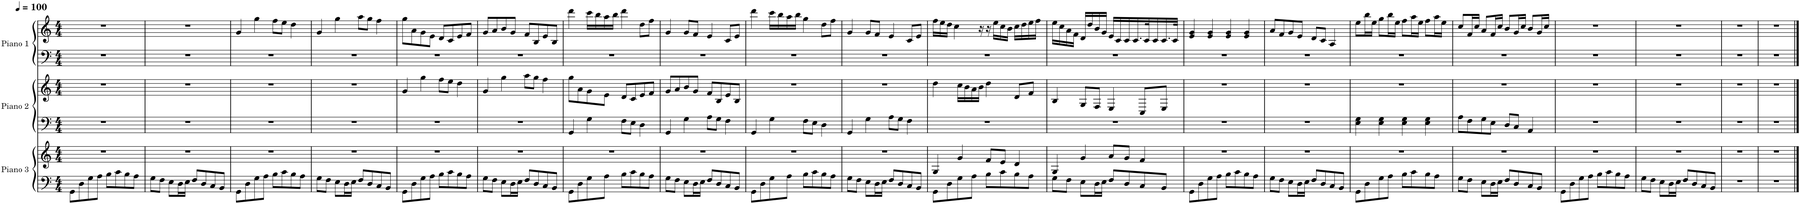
**kern	**kern	**kern	**kern	**kern	**kern
*part3	*part3	*part2	*part2	*part1	*part1
*staff6	*staff5	*staff4	*staff3	*staff2	*staff1
*I"Piano 3	*	*I"Piano 2	*	*I"Piano 1	*
*I'Pno. 3	*	*I'Pno. 2	*	*I'Pno. 1	*
*clefF4	*clefG2	*clefF4	*clefG2	*clefF4	*clefG2
*k[]	*k[]	*k[]	*k[]	*k[]	*k[]
*M4/4	*M4/4	*M4/4	*M4/4	*M4/4	*M4/4
*MM100	*MM100	*MM100	*MM100	*MM100	*MM100
=1	=1	=1	=1	=1	=1
8GG\L	1r	1r	1r	1r	1r
8D\	.	.	.	.	.
8G\	.	.	.	.	.
8A\J	.	.	.	.	.
8B\L	.	.	.	.	.
8c\	.	.	.	.	.
8B\	.	.	.	.	.
8A\J	.	.	.	.	.
=2	=2	=2	=2	=2	=2
8G\L	1r	1r	1r	1r	1r
8F\J	.	.	.	.	.
8E\L	.	.	.	.	.
16D\L	.	.	.	.	.
16E\JJ	.	.	.	.	.
8F/L	.	.	.	.	.
8D/	.	.	.	.	.
8C/	.	.	.	.	.
8BB/J	.	.	.	.	.
=3	=3	=3	=3	=3	=3
8GG\L	1r	1r	1r	1r	4g/
8D\	.	.	.	.	.
8G\	.	.	.	.	4gg\
8A\J	.	.	.	.	.
8B\L	.	.	.	.	8ff\L
8c\	.	.	.	.	8ee\J
8B\	.	.	.	.	4dd\
8A\J	.	.	.	.	.
=4	=4	=4	=4	=4	=4
8G\L	1r	1r	1r	1r	4g/
8F\J	.	.	.	.	.
8E\L	.	.	.	.	4gg\
16D\L	.	.	.	.	.
16E\JJ	.	.	.	.	.
8F/L	.	.	.	.	8aa\L
8D/	.	.	.	.	8gg\J
8C/	.	.	.	.	4ff\
8BB/J	.	.	.	.	.
=5	=5	=5	=5	=5	=5
8GG\L	1r	1r	4g/	1r	8gg\L
8D\	.	.	.	.	8a\
8G\	.	.	4gg\	.	8g\
8A\J	.	.	.	.	8e\J
8B\L	.	.	8ff\L	.	8d/L
8c\	.	.	8ee\J	.	8c/
8B\	.	.	4dd\	.	8e/
8A\J	.	.	.	.	8f/J
=6	=6	=6	=6	=6	=6
8G\L	1r	1r	4g/	1r	8g/L
8F\J	.	.	.	.	8a/
8E\L	.	.	4gg\	.	8b/
16D\L	.	.	.	.	8g/J
16E\JJ	.	.	.	.	.
8F/L	.	.	8aa\L	.	8f/L
8D/	.	.	8gg\J	.	8B/
8C/	.	.	4ff\	.	8e/
8BB/J	.	.	.	.	8B/J
=7	=7	=7	=7	=7	=7
8GG\L	1r	4GG/	8gg\L	1r	4ddd\
8D\	.	.	8a\	.	.
8G\	.	4G\	8g\	.	16ccc\LL
.	.	.	.	.	16bb\
8A\J	.	.	8e\J	.	16aa\
.	.	.	.	.	16bb\JJ
8B\L	.	8F\L	8d/L	.	4ddd\
8c\	.	8E\J	8c/	.	.
8B\	.	4D\	8e/	.	8dd\L
8A\J	.	.	8f/J	.	8ff\J
=8	=8	=8	=8	=8	=8
8G\L	1r	4GG/	8g/L	1r	4g/
8F\J	.	.	8a/	.	.
8E\L	.	4G\	8b/	.	8g/L
16D\L	.	.	8g/J	.	8f/J
16E\JJ	.	.	.	.	.
8F/L	.	8A\L	8f/L	.	4e/
8D/	.	8G\J	8B/	.	.
8C/	.	4F\	8e/	.	8c/L
8BB/J	.	.	8B/J	.	8e/J
=9	=9	=9	=9	=9	=9
8GG\L	1r	4GG/	1r	1r	4ddd\
8D\	.	.	.	.	.
8G\	.	4G\	.	.	16ccc\LL
.	.	.	.	.	16bb\
8A\J	.	.	.	.	16aa\
.	.	.	.	.	16bb\JJ
8B\L	.	8F\L	.	.	4gg\
8c\	.	8E\J	.	.	.
8B\	.	4D\	.	.	8dd\L
8A\J	.	.	.	.	8ff\J
=10	=10	=10	=10	=10	=10
8G\L	1r	4GG/	1r	1r	4g/
8F\J	.	.	.	.	.
8E\L	.	4G\	.	.	8g/L
16D\L	.	.	.	.	8f/J
16E\JJ	.	.	.	.	.
8F/L	.	8A\L	.	.	4e/
8D/	.	8G\J	.	.	.
8C/	.	4F\	.	.	8c/L
8BB/J	.	.	.	.	8e/J
=11	=11	=11	=11	=11	=11
8GG\L	4G/	1r	4dd\	1r	16ff\LL
.	.	.	.	.	16ee\
8D\	.	.	.	.	16dd\JJ
.	.	.	.	.	4cc\
8G\	4g/	.	16cc\LL	.	.
.	.	.	16b\	.	.
8A\J	.	.	16a\	.	.
.	.	.	16b\JJ	.	16r
8B\L	8f/L	.	4dd\	.	16r
.	.	.	.	.	16ee\LL
8c\	8e/J	.	.	.	16cc\
.	.	.	.	.	16b\JJ
8B\	4d/	.	8d/L	.	16cc\LL
.	.	.	.	.	16dd\
8A\J	.	.	8f/J	.	16ee\
.	.	.	.	.	16ff\JJ
=12	=12	=12	=12	=12	=12
8G\L	4G/	1r	4B/	1r	16ee\LL
.	.	.	.	.	16cc\
8F\J	.	.	.	.	16a\
.	.	.	.	.	16f\JJ
8E\L	4g/	.	8G/L	.	16d/LL
.	.	.	.	.	16dd/
16D\L	.	.	8F/J	.	16b/
16E\JJ	.	.	.	.	16g/JJ
8F/L	8a/L	.	4E/	.	16e/LL
.	.	.	.	.	16c/
8D/	8g/J	.	.	.	16c/
.	.	.	.	.	16.c/
8C/	4f/	.	8C/L	.	.
.	.	.	.	.	32c/K
.	.	.	.	.	16c/
8BB/J	.	.	8E/J	.	16.c/
.	.	.	.	.	32c/JJk
=13	=13	=13	=13	=13	=13
8GG\L	1r	1r	1r	1r	4e/ 4g/
8D\	.	.	.	.	.
8G\	.	.	.	.	4e/ 4g/
8A\J	.	.	.	.	.
8B\L	.	.	.	.	4e/ 4g/
8c\	.	.	.	.	.
8B\	.	.	.	.	4e/ 4g/
8A\J	.	.	.	.	.
=14	=14	=14	=14	=14	=14
8G\L	1r	1r	1r	1r	8a/L
8F\J	.	.	.	.	8f/
8E\L	.	.	.	.	8g/
16D\L	.	.	.	.	8e/J
16E\JJ	.	.	.	.	.
8F/L	.	.	.	.	8d/L
8D/	.	.	.	.	8c/J
8C/	.	.	.	.	4A/
8BB/J	.	.	.	.	.
=15	=15	=15	=15	=15	=15
8GG\L	1r	4E\ 4G\	1r	1r	8ee\L
8D\	.	.	.	.	16bb\L
.	.	.	.	.	16ee\JJ
8G\	.	4E\ 4G\	.	.	8gg\L
8A\J	.	.	.	.	16bb\L
.	.	.	.	.	16ee\JJ
8B\L	.	4E\ 4G\	.	.	8ff\L
8c\	.	.	.	.	16aa\L
.	.	.	.	.	16ee\JJ
8B\	.	4E\ 4G\	.	.	8ff\L
8A\J	.	.	.	.	16aa\L
.	.	.	.	.	16ee\JJ
=16	=16	=16	=16	=16	=16
8G\L	1r	8A\L	1r	1r	8cc/L
8F\J	.	8F\	.	.	16f/L
.	.	.	.	.	16cc/JJ
8E\L	.	8G\	.	.	8a/L
16D\L	.	8E\J	.	.	16f/L
16E\JJ	.	.	.	.	16cc/JJ
8F/L	.	8D/L	.	.	8b/L
8D/	.	8C/J	.	.	16g/L
.	.	.	.	.	16cc/JJ
8C/	.	4AA/	.	.	8b/L
8BB/J	.	.	.	.	16g/L
.	.	.	.	.	16cc/JJ
=17	=17	=17	=17	=17	=17
8GG\L	1r	1r	1r	1r	1r
8D\	.	.	.	.	.
8G\	.	.	.	.	.
8A\J	.	.	.	.	.
8B\L	.	.	.	.	.
8c\	.	.	.	.	.
8B\	.	.	.	.	.
8A\J	.	.	.	.	.
=18	=18	=18	=18	=18	=18
8G\L	1r	1r	1r	1r	1r
8F\J	.	.	.	.	.
8E\L	.	.	.	.	.
16D\L	.	.	.	.	.
16E\JJ	.	.	.	.	.
8F/L	.	.	.	.	.
8D/	.	.	.	.	.
8C/	.	.	.	.	.
8BB/J	.	.	.	.	.
=19	=19	=19	=19	=19	=19
1r	1r	1r	1r	1r	1r
=20	=20	=20	=20	=20	=20
1r	1r	1r	1r	1r	1r
==	==	==	==	==	==
*-	*-	*-	*-	*-	*-
